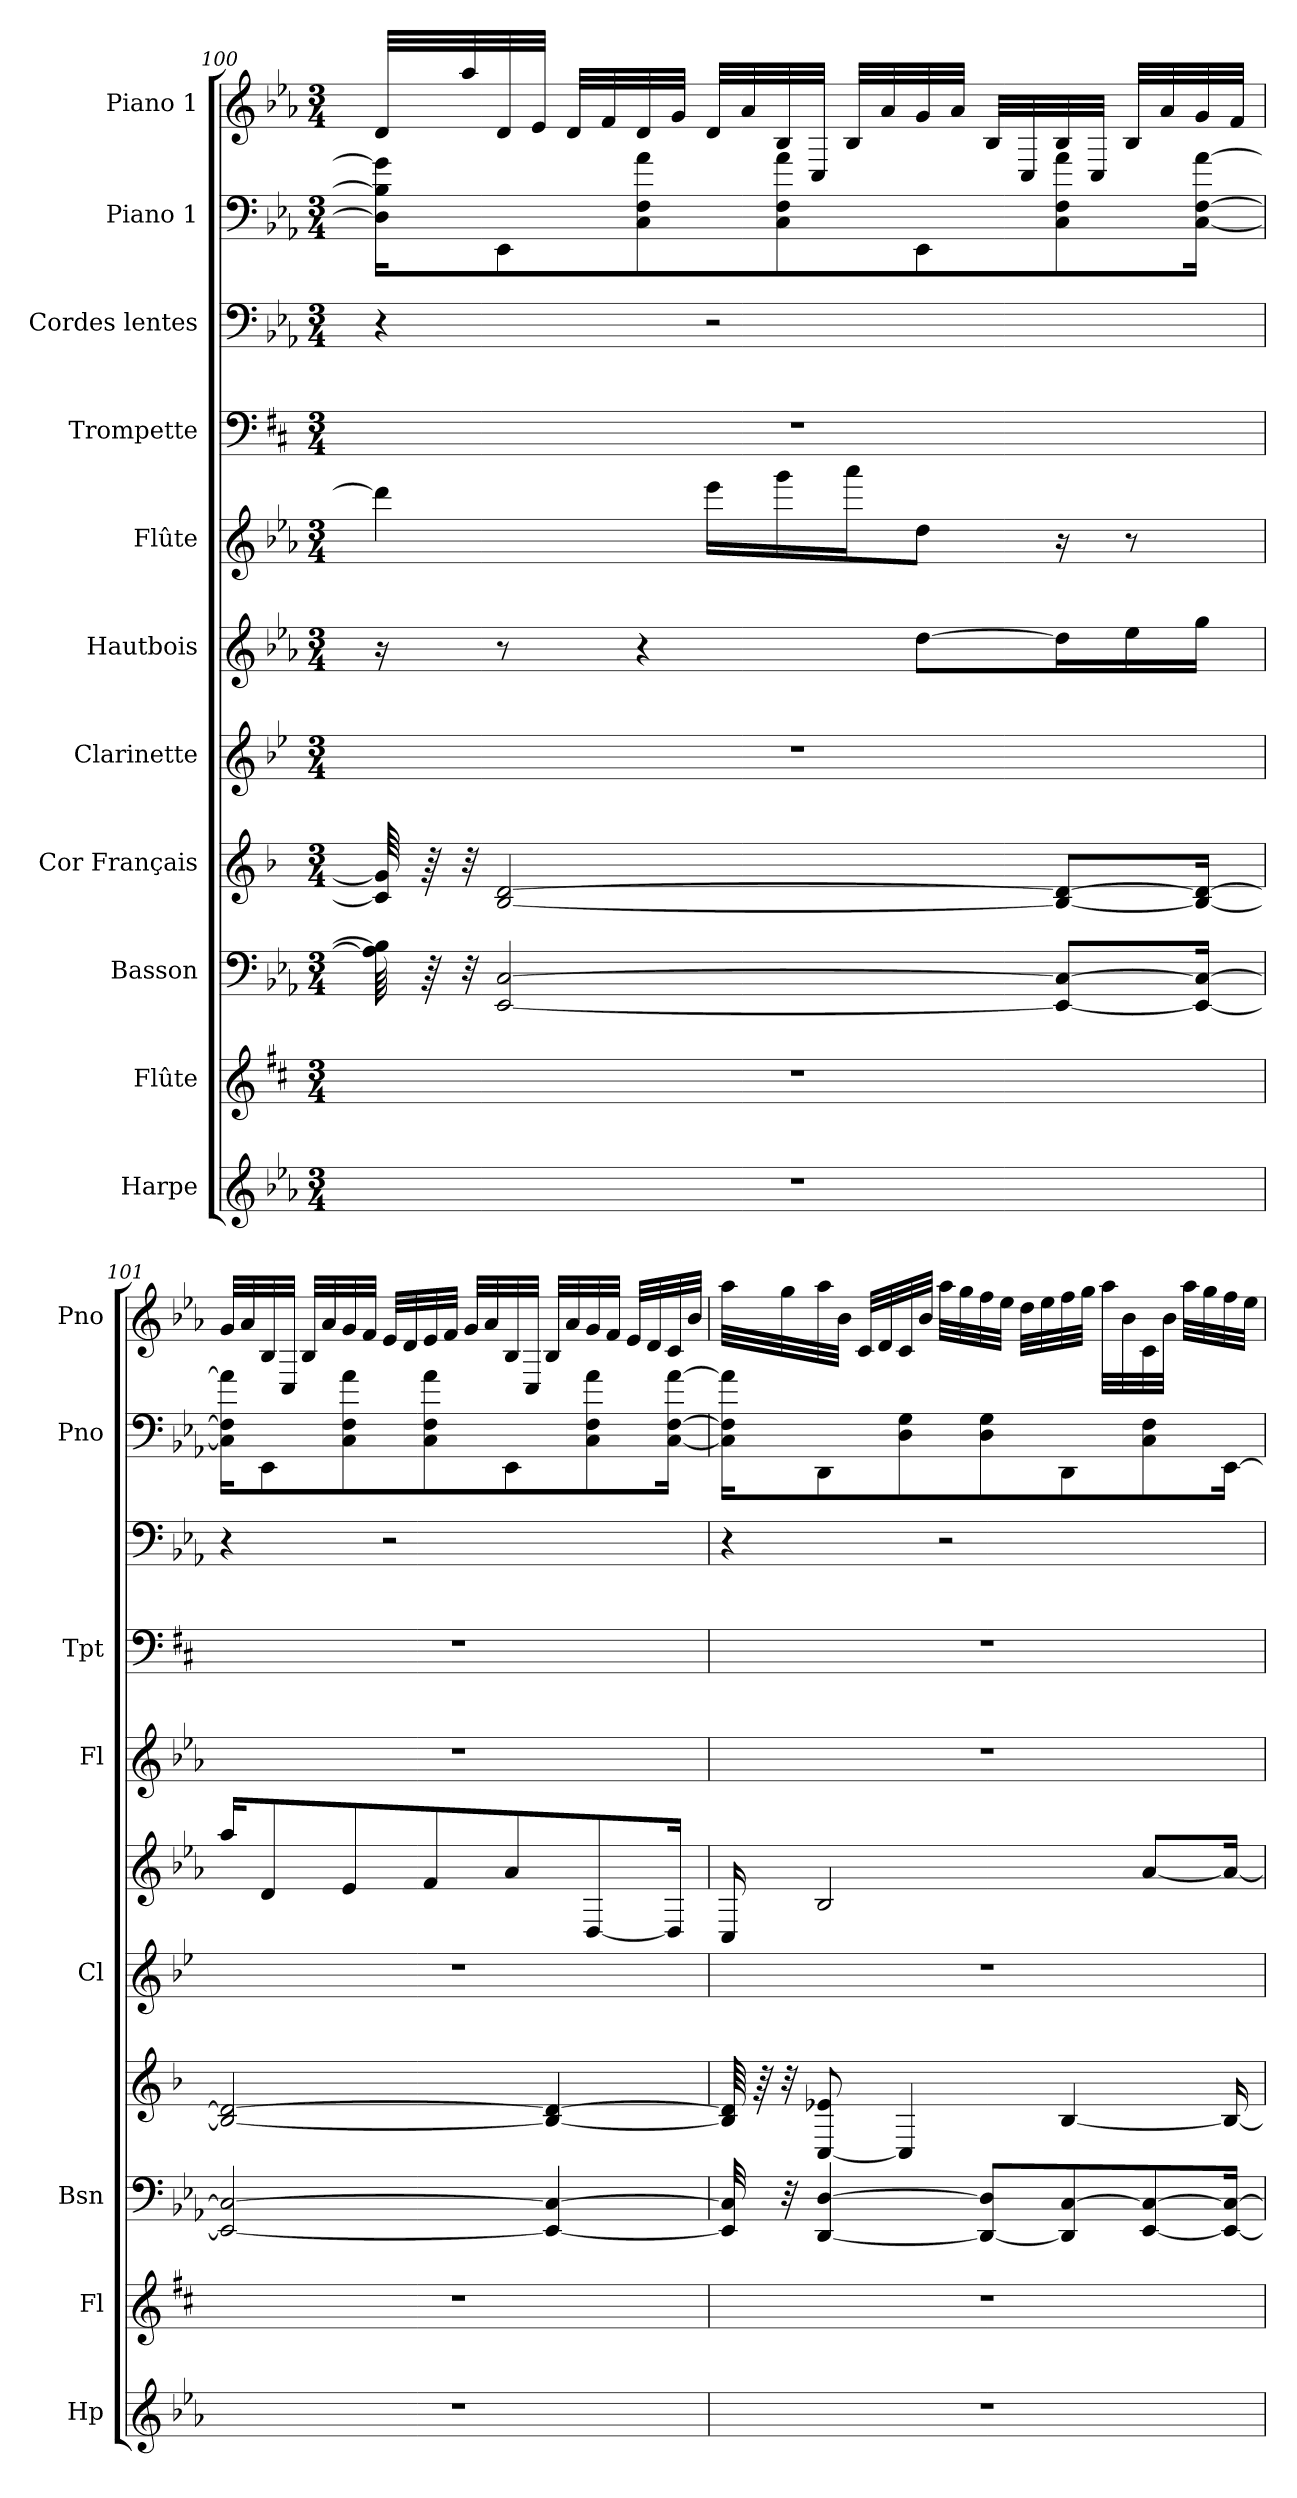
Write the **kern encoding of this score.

**kern	**kern	**kern	**kern	**kern	**kern	**kern	**kern	**kern	**kern	**kern
*part11	*part10	*part9	*part8	*part7	*part6	*part5	*part4	*part3	*part2	*part1
*staff11	*staff10	*staff9	*staff8	*staff7	*staff6	*staff5	*staff4	*staff3	*staff2	*staff1
*I"Harpe	*I"Flûte	*I"Basson	*I"Cor Français	*I"Clarinette	*I"Hautbois	*I"Flûte	*I"Trompette	*I"Cordes lentes	*I"Piano 1	*I"Piano 1
*I'Hp	*I'Fl	*I'Bsn	*	*I'Cl	*	*I'Fl	*I'Tpt	*	*I'Pno	*I'Pno
!!LO:PB:g=z
*clefG2	*clefG2	*clefF4	*clefG2	*clefG2	*clefG2	*clefG2	*clefF4	*clefF4	*clefF4	*clefG2
*	*	*	*ITrd4c7	*ITrd1c2	*	*	*ITrd1c2	*	*	*
*k[b-e-a-]	*k[f#c#]	*k[b-e-a-]	*k[b-e-]	*k[b-e-a-d-]	*k[b-e-a-]	*k[b-e-a-]	*k[]	*k[b-e-a-]	*k[b-e-a-]	*k[b-e-a-]
*E-:	*D:	*E-:	*B-:	*A-:	*E-:	*E-:	*C:	*E-:	*E-:	*E-:
*M3/4	*M3/4	*M3/4	*M3/4	*M3/4	*M3/4	*M3/4	*M3/4	*M3/4	*M3/4	*M3/4
=100	=100	=100	=100	=100	=100	=100	=100	=100	=100	=100
2.r	2.r	64A-\] 64B-\]	64F/] 64c/]	2.r	16r	4ddd\]	2.r	4r	16D\] 16B-\] 16g\]KL	32d/LLL
.	.	64r	64r	.	.	.	.	.	.	.
.	.	32r	32r	.	.	.	.	.	.	32aa-/
.	.	[2EE-/ [2C/	[2E-/ [2G/	.	8r	.	.	.	8EE-\	32d/
.	.	.	.	.	.	.	.	.	.	32e-/JJJ
.	.	.	.	.	.	.	.	.	.	32d/LLL
.	.	.	.	.	.	.	.	.	.	32f/
.	.	.	.	.	4r	.	.	.	8C\ 8F\ 8a-\	32d/
.	.	.	.	.	.	.	.	.	.	32g/JJJ
.	.	.	.	.	.	16eee-\LL	.	2r	.	32d/LLL
.	.	.	.	.	.	.	.	.	.	32a-/
.	.	.	.	.	.	16ggg\	.	.	8C\ 8F\ 8a-\	32B-/
.	.	.	.	.	.	.	.	.	.	32C/JJJ
.	.	.	.	.	.	16aaa-\J	.	.	.	32B-/LLL
.	.	.	.	.	.	.	.	.	.	32a-/
.	.	.	.	.	[8dd\L	8dd\J	.	.	8EE-\	32g/
.	.	.	.	.	.	.	.	.	.	32a-/JJJ
.	.	.	.	.	.	.	.	.	.	32B-/LLL
.	.	.	.	.	.	.	.	.	.	32C/
.	.	8EE-/_ 8C/_L	8E-/_ 8G/_L	.	16dd\L]	16r	.	.	8C\ 8F\ 8a-\	32B-/
.	.	.	.	.	.	.	.	.	.	32C/JJJ
.	.	.	.	.	16ee-\	8r	.	.	.	32B-/LLL
.	.	.	.	.	.	.	.	.	.	32a-/
.	.	16EE-/_ 16C/_Jk	16E-/_ 16G/_Jk	.	16gg\JJ	.	.	.	[16C\ [16F\ [16a-\Jk	32g/
.	.	.	.	.	.	.	.	.	.	32f/JJJ
!!LO:PB:g=z
=101	=101	=101	=101	=101	=101	=101	=101	=101	=101	=101
2.r	2.r	2EE-/_ 2C/_	2E-/_ 2G/_	2.r	16aa-/KL	2.r	2.r	4r	16C\] 16F\] 16a-\]KL	32g/LLL
.	.	.	.	.	.	.	.	.	.	32a-/
.	.	.	.	.	8d/	.	.	.	8EE-\	32B-/
.	.	.	.	.	.	.	.	.	.	32C/JJJ
.	.	.	.	.	.	.	.	.	.	32B-/LLL
.	.	.	.	.	.	.	.	.	.	32a-/
.	.	.	.	.	8e-/	.	.	.	8C\ 8F\ 8a-\	32g/
.	.	.	.	.	.	.	.	.	.	32f/JJJ
.	.	.	.	.	.	.	.	2r	.	32e-/LLL
.	.	.	.	.	.	.	.	.	.	32d/
.	.	.	.	.	8f/	.	.	.	8C\ 8F\ 8a-\	32e-/
.	.	.	.	.	.	.	.	.	.	32f/JJJ
.	.	.	.	.	.	.	.	.	.	32g/LLL
.	.	.	.	.	.	.	.	.	.	32a-/
.	.	.	.	.	8a-/	.	.	.	8EE-\	32B-/
.	.	.	.	.	.	.	.	.	.	32C/JJJ
.	.	4EE-/_ 4C/_	4E-/_ 4G/_	.	.	.	.	.	.	32B-/LLL
.	.	.	.	.	.	.	.	.	.	32a-/
.	.	.	.	.	[8D/	.	.	.	8C\ 8F\ 8a-\	32g/
.	.	.	.	.	.	.	.	.	.	32f/JJJ
.	.	.	.	.	.	.	.	.	.	32e-/LLL
.	.	.	.	.	.	.	.	.	.	32d/
.	.	.	.	.	16D/Jk]	.	.	.	[16C\ [16F\ [16a-\Jk	32c/
.	.	.	.	.	.	.	.	.	.	32b-/JJJ
!!LO:PB:g=z
=102	=102	=102	=102	=102	=102	=102	=102	=102	=102	=102
2.r	2.r	32EE-/] 32C/]	64E-/] 64G/]	2.r	16C/	2.r	2.r	4r	16C\] 16F\] 16a-\]KL	32aa-\LLL
.	.	.	64r	.	.	.	.	.	.	.
.	.	32r	32r	.	.	.	.	.	.	32gg\
.	.	[4DD/ [4D/	[8FF/ 8A-X/	.	2B-/	.	.	.	8DD\	32aa-\
.	.	.	.	.	.	.	.	.	.	32b-\JJJ
.	.	.	.	.	.	.	.	.	.	32c/LLL
.	.	.	.	.	.	.	.	.	.	32d/
.	.	.	4FF/]	.	.	.	.	.	8D\ 8G\	32c/
.	.	.	.	.	.	.	.	.	.	32b-/JJJ
.	.	.	.	.	.	.	.	2r	.	32aa-\LLL
.	.	.	.	.	.	.	.	.	.	32gg\
.	.	8DD/_ 8D/]L	.	.	.	.	.	.	8D\ 8G\	32ff\
.	.	.	.	.	.	.	.	.	.	32ee-\JJJ
.	.	.	.	.	.	.	.	.	.	32dd\LLL
.	.	.	.	.	.	.	.	.	.	32ee-\
.	.	8DD/] [8C/	[4E-/	.	.	.	.	.	8DD\	32ff\
.	.	.	.	.	.	.	.	.	.	32gg\JJJ
.	.	.	.	.	.	.	.	.	.	32aa-\LLL
.	.	.	.	.	.	.	.	.	.	32b-\
.	.	[8EE-/ 8C/_	.	.	[8a-/L	.	.	.	8C\ 8F\	32c\
.	.	.	.	.	.	.	.	.	.	32b-\JJJ
.	.	.	.	.	.	.	.	.	.	32aa-\LLL
.	.	.	.	.	.	.	.	.	.	32gg\
.	.	16EE-/_ 16C/_Jk	16E-/_	.	16a-/Jk_	.	.	.	[16EE-\Jk	32ff\
.	.	.	.	.	.	.	.	.	.	32ee-\JJJ
=	=	=	=	=	=	=	=	=	=	=
*-	*-	*-	*-	*-	*-	*-	*-	*-	*-	*-
